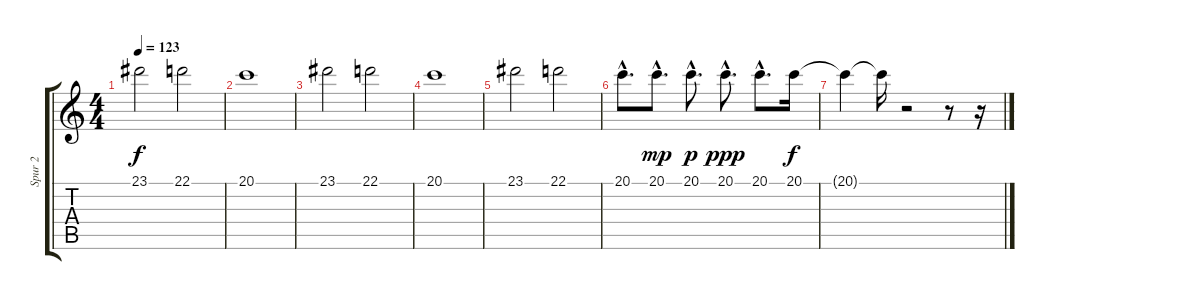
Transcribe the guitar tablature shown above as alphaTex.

\track ("Spur 2" "Spur 2") {instrument pad1newage}
\staff {score tabs}
\tuning (E4 B3 G3 D3 A2 E2) {hide}
\ts (4 4)
\tempo 123
\clef g2
\ks c
23.1.2{dy f} 22.1.2 |
20.1.1 |
23.1.2 22.1.2 |
20.1.1 |
23.1.2 22.1.2 |
20.1{hac}.8{d} 20.1{hac}.8{d dy mp} 20.1{hac}.8{d dy p} 20.1{hac}.8{d dy ppp} 20.1{hac}.8{d} 20.1.16{dy f} |
20.1{t}.4 20.1{t}.16 r.2 r.8 r.16
